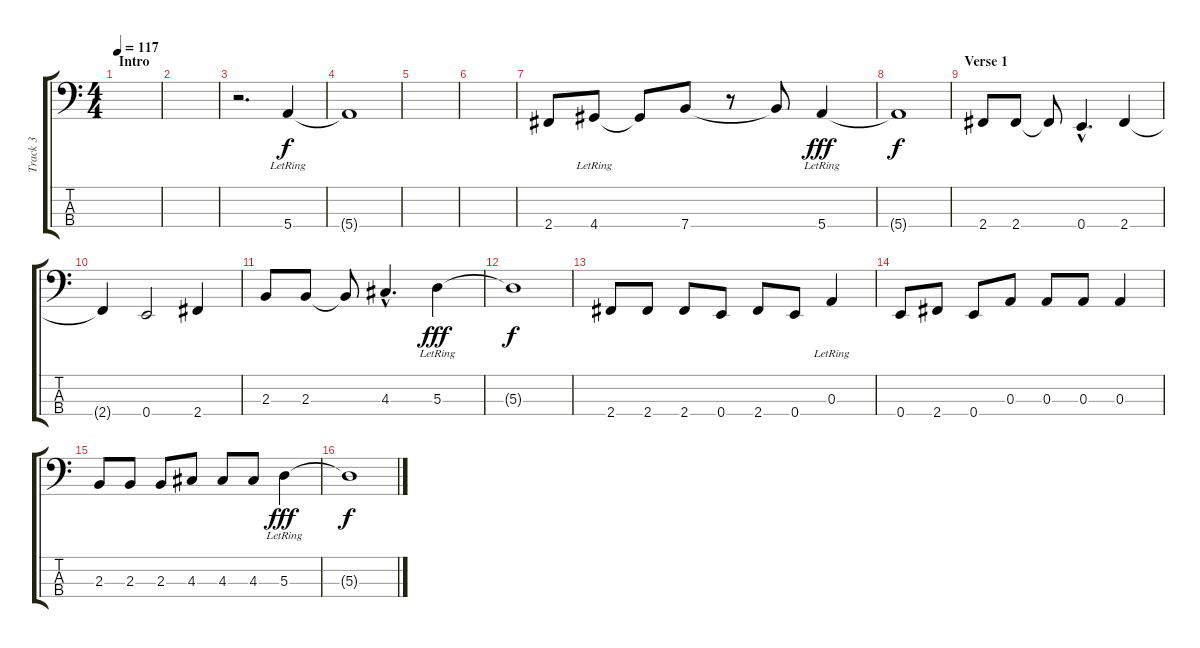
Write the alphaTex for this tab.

\track ("Track 3" "Track 3") {instrument electricbassfinger}
\staff {score tabs}
\tuning (G2 D2 A1 E1) {hide}
\ts (4 4)
\section ("" "Intro")
\tempo 117
\clef f4
\ks c
|
|
r.2{d} 5.4{lr}.4{volume 16} |
5.4{t}.1{dy f} |
|
|
2.4.8{volume 12} 4.4{lr}.8 4.4{t}.8 7.4.8 r.8 7.4{t}.8 5.4{lr}.4{dy fff volume 16} |
5.4{t}.1{dy f} |
\section ("" "Verse 1")
2.4.8{volume 12} 2.4.8 2.4{t}.8 0.4{hac}.4{d} 2.4.4 |
2.4{t}.4 0.4.2 2.4.4 |
2.3.8 2.3.8 2.3{t}.8 4.3{hac}.4{d} 5.3{lr}.4{dy fff volume 16} |
5.3{t}.1{dy f} |
2.4.8{volume 12} 2.4.8 2.4.8 0.4.8 2.4.8 0.4.8 0.3{lr}.4 |
0.4.8 2.4.8 0.4.8 0.3.8 0.3.8 0.3.8 0.3.4 |
2.3.8 2.3.8 2.3.8 4.3.8 4.3.8 4.3.8 5.3{lr}.4{dy fff volume 16} |
5.3{t}.1{dy f}
